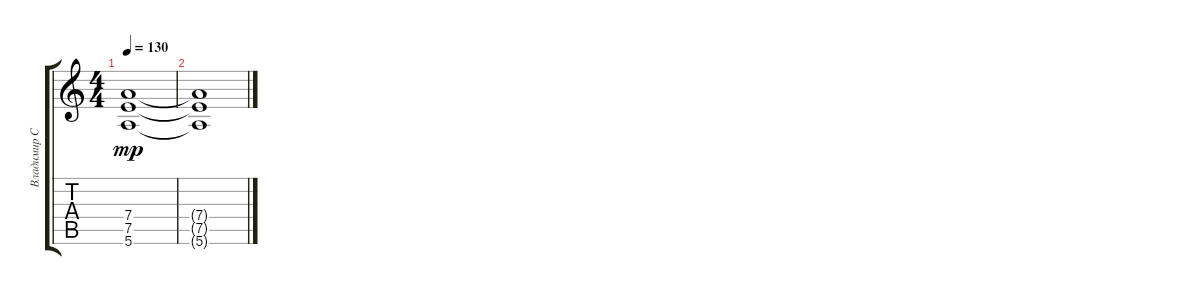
\track ("Владимир Стрелов" "Владимир С") {instrument distortionguitar bank 20}
\staff {score tabs}
\tuning (E4 B3 G3 D3 A2 E2) {hide}
\ts (4 4)
\tempo 130
\clef g2
\ks c
(7.4 7.5 5.6).1{dy mp} |
(7.4{t} 7.5{t} 5.6{t}).1
